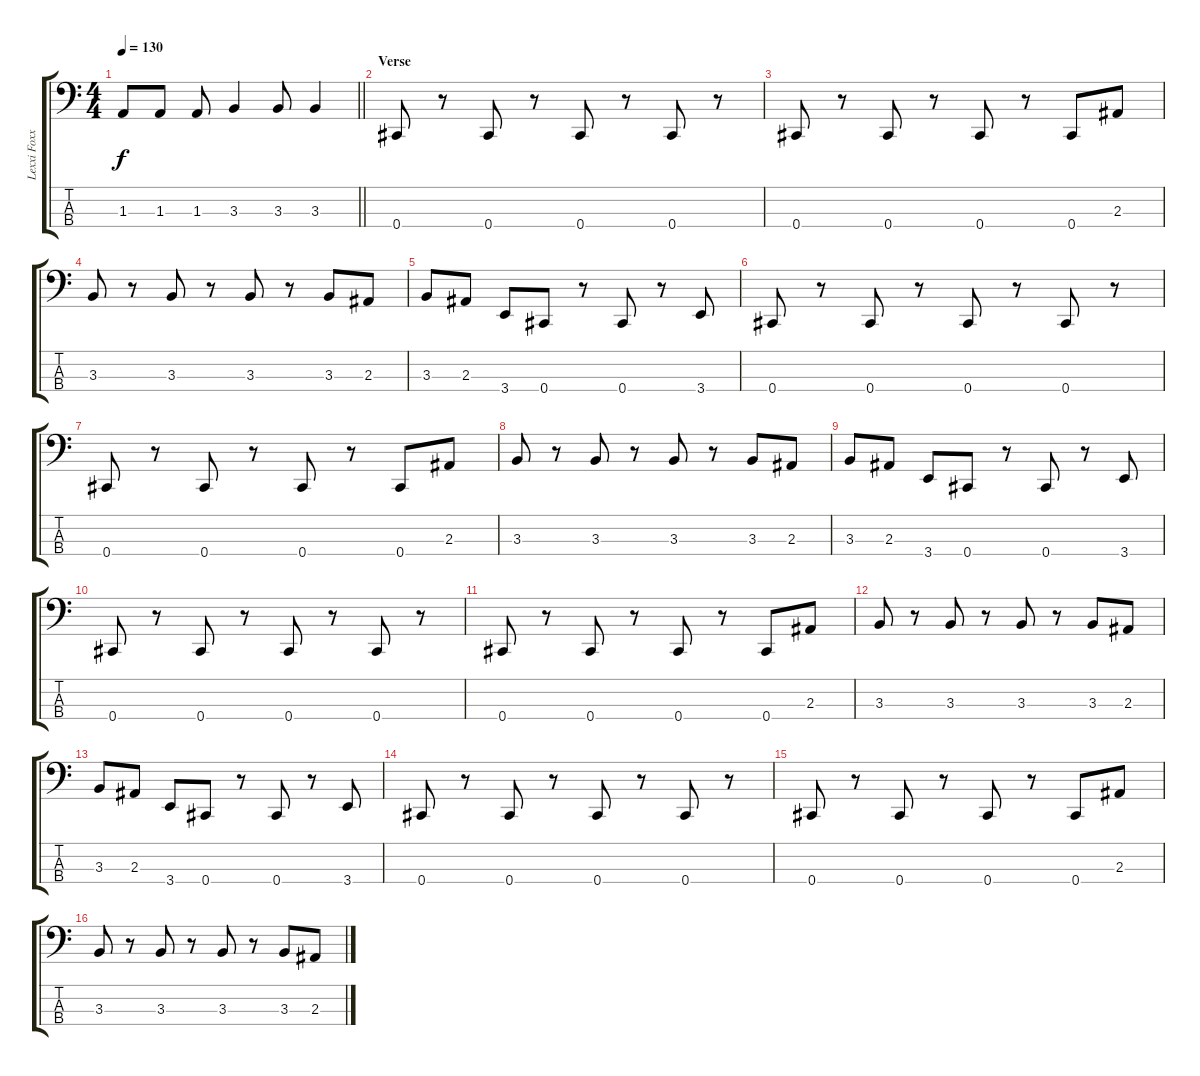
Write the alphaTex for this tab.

\track ("Lexxi Foxxx" "Lexxi Foxx") {instrument electricbasspick}
\staff {score tabs}
\tuning (Gb2 Db2 Ab1 Db1) {hide}
\ts (4 4)
\tempo 130
\clef f4
\barLineRight lightlight
\ks c
1.3{t}.8{dy f} 1.3.8 1.3.8 3.3.4 3.3.8 3.3.4 |
\section ("" "Verse")
0.4.8 r.8 0.4.8 r.8 0.4.8 r.8 0.4.8 r.8 |
0.4.8 r.8 0.4.8 r.8 0.4.8 r.8 0.4.8 2.3.8 |
3.3.8 r.8 3.3.8 r.8 3.3.8 r.8 3.3.8 2.3.8 |
3.3.8 2.3.8 3.4.8 0.4.8 r.8 0.4.8 r.8 3.4.8 |
0.4.8 r.8 0.4.8 r.8 0.4.8 r.8 0.4.8 r.8 |
0.4.8 r.8 0.4.8 r.8 0.4.8 r.8 0.4.8 2.3.8 |
3.3.8 r.8 3.3.8 r.8 3.3.8 r.8 3.3.8 2.3.8 |
3.3.8 2.3.8 3.4.8 0.4.8 r.8 0.4.8 r.8 3.4.8 |
0.4.8 r.8 0.4.8 r.8 0.4.8 r.8 0.4.8 r.8 |
0.4.8 r.8 0.4.8 r.8 0.4.8 r.8 0.4.8 2.3.8 |
3.3.8 r.8 3.3.8 r.8 3.3.8 r.8 3.3.8 2.3.8 |
3.3.8 2.3.8 3.4.8 0.4.8 r.8 0.4.8 r.8 3.4.8 |
0.4.8 r.8 0.4.8 r.8 0.4.8 r.8 0.4.8 r.8 |
0.4.8 r.8 0.4.8 r.8 0.4.8 r.8 0.4.8 2.3.8 |
3.3.8 r.8 3.3.8 r.8 3.3.8 r.8 3.3.8 2.3.8
